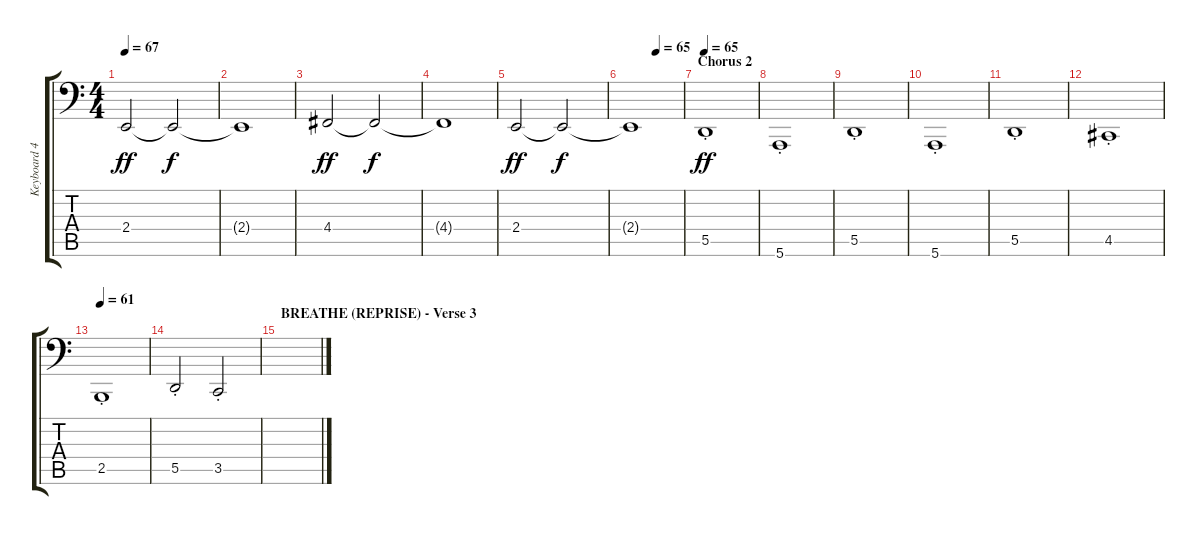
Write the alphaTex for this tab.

\track ("Keyboard 4 (Rick)" "Keyboard 4") {instrument stringensemble1}
\staff {score tabs}
\tuning (E3 B2 G2 D2 A1 E1) {hide}
\ts (4 4)
\tempo 67
\clef f4
\ks c
2.4.2{dy ff volume 12} 2.4{t}.2{dy f volume 0} |
2.4{t}.1 |
4.4.2{dy ff volume 12} 4.4{t}.2{dy f volume 0} |
4.4{t}.1 |
2.4.2{dy ff volume 12} 2.4{t}.2{dy f volume 0} |
\tempo (65 0.5)
2.4{t}.1 |
\section ("" "Chorus 2")
\tempo 65
5.5{st}.1{dy ff volume 12} |
5.6{st}.1 |
5.5{st}.1 |
5.6{st}.1 |
5.5{st}.1 |
4.5{st}.1 |
\tempo 61
2.5{st}.1 |
5.5{st}.2 3.5{st}.2 |
\section ("" "BREATHE (REPRISE) - Verse 3")
